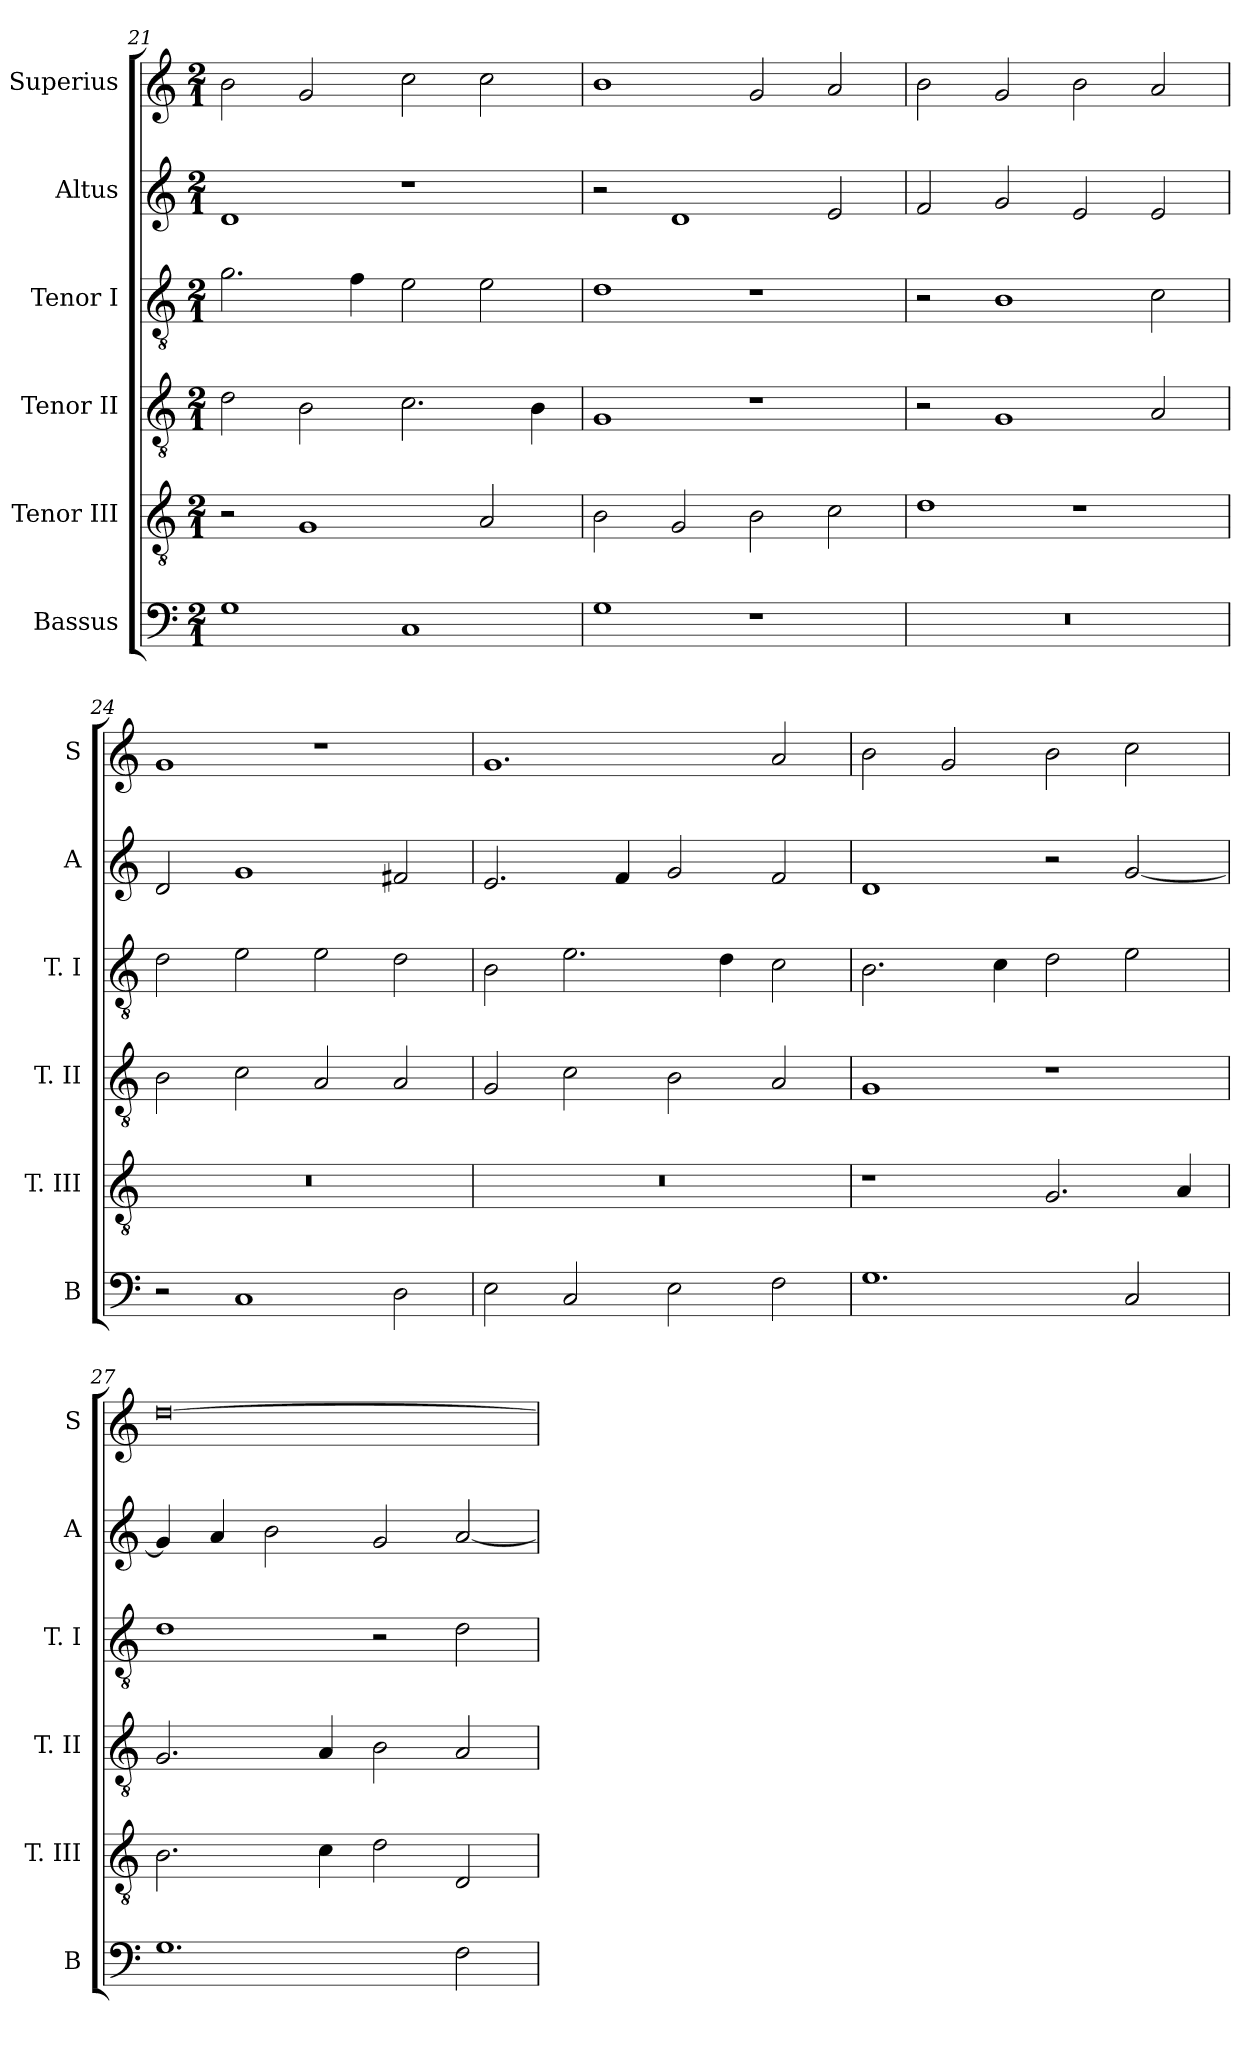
**kern	**kern	**kern	**kern	**kern	**kern
*part6	*part5	*part4	*part3	*part2	*part1
*staff6	*staff5	*staff4	*staff3	*staff2	*staff1
*I"Bassus	*I"Tenor III	*I"Tenor II	*I"Tenor I	*I"Altus	*I"Superius
*I'B	*I'T. III	*I'T. II	*I'T. I	*I'A	*I'S
*clefF4	*clefGv2	*clefGv2	*clefGv2	*clefG2	*clefG2
*k[]	*k[]	*k[]	*k[]	*k[]	*k[]
*C:	*C:	*C:	*C:	*C:	*C:
*M2/1	*M2/1	*M2/1	*M2/1	*M2/1	*M2/1
=21	=21	=21	=21	=21	=21
1G	2r	2d	2.g	1d	2b
.	1G	2B	.	.	2g
.	.	.	4f	.	.
1C	.	2.c	2e	1r	2cc
.	2A	.	2e	.	2cc
.	.	4B	.	.	.
=22	=22	=22	=22	=22	=22
1G	2B	1G	1d	2r	1b
.	2G	.	.	1d	.
1r	2B	1r	1r	.	2g
.	2c	.	.	2e	2a
=23	=23	=23	=23	=23	=23
0r	1d	2r	2r	2f	2b
.	.	1G	1B	2g	2g
.	1r	.	.	2e	2b
.	.	2A	2c	2e	2a
=24	=24	=24	=24	=24	=24
2r	0r	2B	2d	2d	1g
1C	.	2c	2e	1g	.
.	.	2A	2e	.	1r
2D	.	2A	2d	2f#X	.
=25	=25	=25	=25	=25	=25
2E	0r	2G	2B	2.e	1.g
2C	.	2c	2.e	.	.
.	.	.	.	4f	.
2E	.	2B	.	2g	.
.	.	.	4d	.	.
2F	.	2A	2c	2f	2a
=26	=26	=26	=26	=26	=26
1.G	1r	1G	2.B	1d	2b
.	.	.	.	.	2g
.	.	.	4c	.	.
.	2.G	1r	2d	2r	2b
2C	.	.	2e	[2g	2cc
.	4A	.	.	.	.
=27	=27	=27	=27	=27	=27
1.G	2.B	2.G	1d	4g]	[0dd
.	.	.	.	4a	.
.	.	.	.	2b	.
.	4c	4A	.	.	.
.	2d	2B	2r	2g	.
2F	2D	2A	2d	[2a	.
=	=	=	=	=	=
*-	*-	*-	*-	*-	*-
